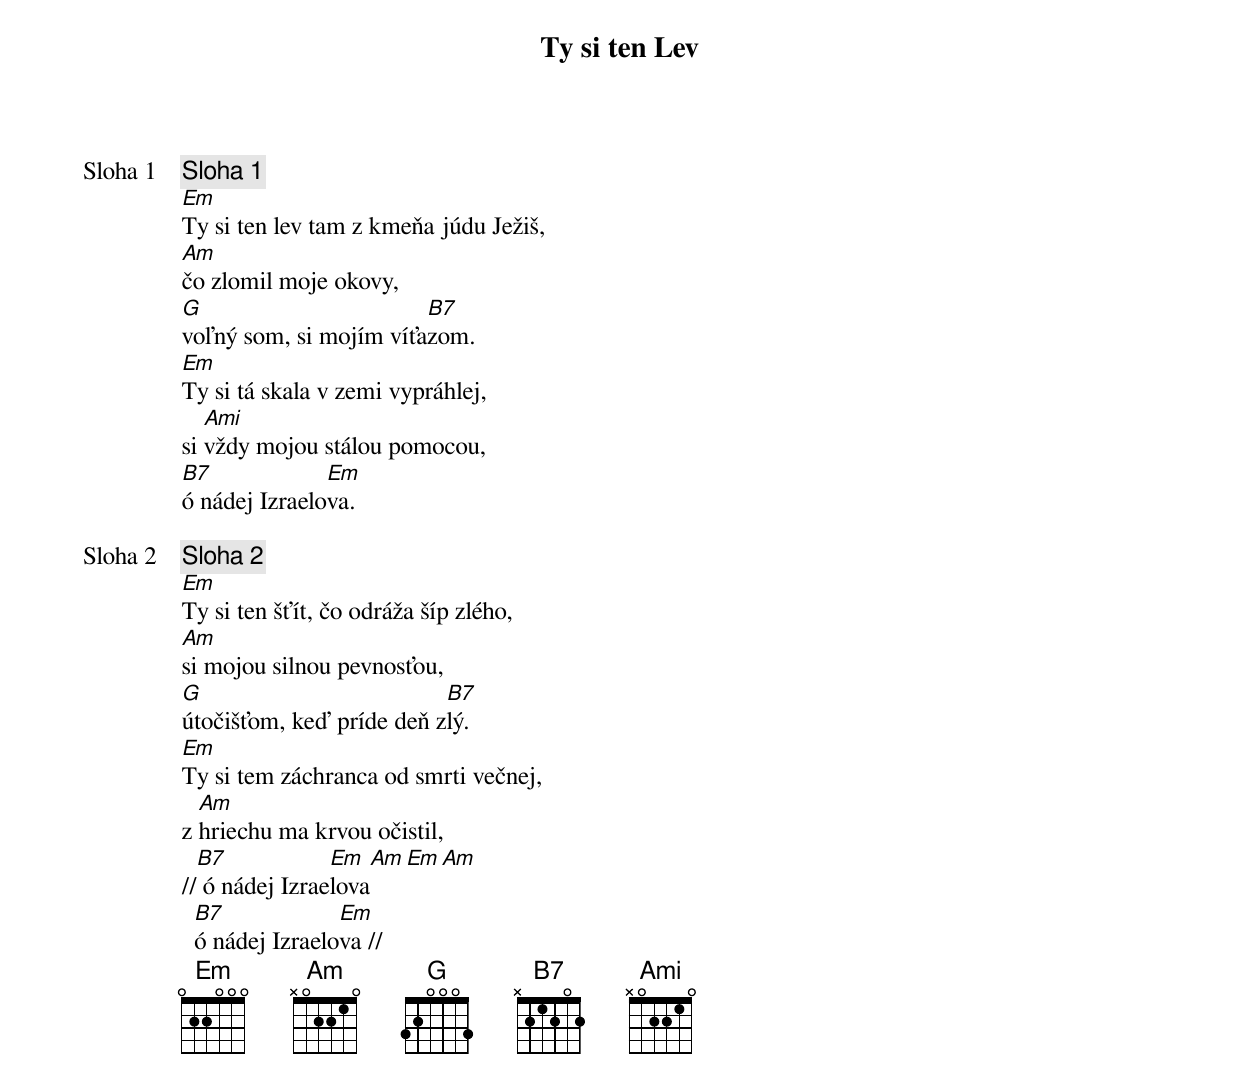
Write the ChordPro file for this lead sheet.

{title: Ty si ten Lev}

{start_of_verse: Sloha 1}
{comment: Sloha 1}
[Em]Ty si ten lev tam z kmeňa júdu Ježiš,
[Am]čo zlomil moje okovy,
[G]voľný som, si mojím víťa[B7]zom.
[Em]Ty si tá skala v zemi vypráhlej,
si [Ami]vždy mojou stálou pomocou,
[B7]ó nádej Izraelo[Em]va.
{end_of_verse}

{start_of_verse: Sloha 2}
{comment: Sloha 2}
[Em]Ty si ten šťít, čo odráža šíp zlého,
[Am]si mojou silnou pevnosťou,
[G]útočišťom, keď príde deň z[B7]lý.
[Em]Ty si tem záchranca od smrti večnej,
z [Am]hriechu ma krvou očistil,
//[B7] ó nádej Izrae[Em]lova[Am][Em][Am]
  [B7]ó nádej Izraelo[Em]va //
{end_of_verse}
